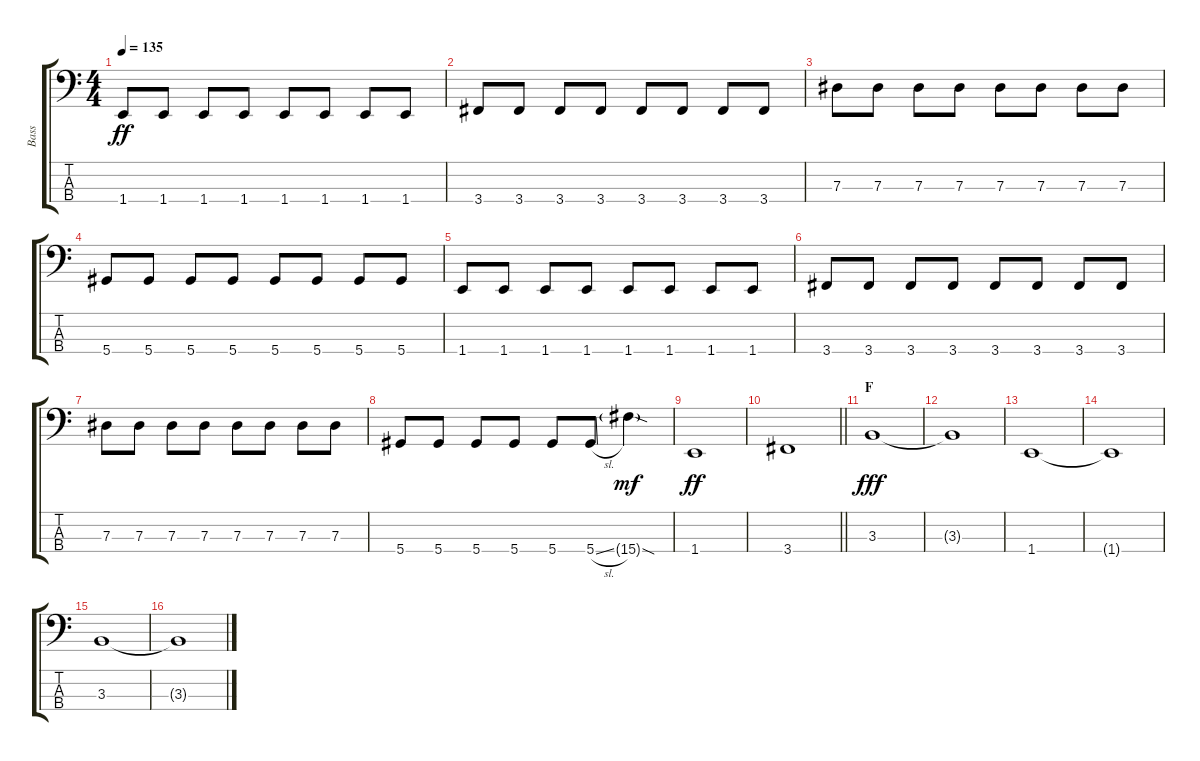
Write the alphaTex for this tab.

\track ("Bass" "Bass") {instrument electricbasspick}
\staff {score tabs}
\tuning (Gb2 Db2 Ab1 Eb1) {hide}
\ts (4 4)
\tempo 135
\clef f4
\ks c
1.4.8{dy ff} 1.4.8 1.4.8 1.4.8 1.4.8 1.4.8 1.4.8 1.4.8 |
3.4.8 3.4.8 3.4.8 3.4.8 3.4.8 3.4.8 3.4.8 3.4.8 |
7.3.8 7.3.8 7.3.8 7.3.8 7.3.8 7.3.8 7.3.8 7.3.8 |
5.4.8 5.4.8 5.4.8 5.4.8 5.4.8 5.4.8 5.4.8 5.4.8 |
1.4.8 1.4.8 1.4.8 1.4.8 1.4.8 1.4.8 1.4.8 1.4.8 |
3.4.8 3.4.8 3.4.8 3.4.8 3.4.8 3.4.8 3.4.8 3.4.8 |
7.3.8 7.3.8 7.3.8 7.3.8 7.3.8 7.3.8 7.3.8 7.3.8 |
5.4.8 5.4.8 5.4.8 5.4.8 5.4.8 5.4{sl}.8 15.4{sod g}.4{dy mf} |
1.4.1{dy ff} |
\barLineRight lightlight
3.4.1 |
\section ("" "F")
3.3.1{dy fff} |
3.3{t}.1 |
1.4.1 |
1.4{t}.1 |
3.3.1 |
3.3{t}.1
